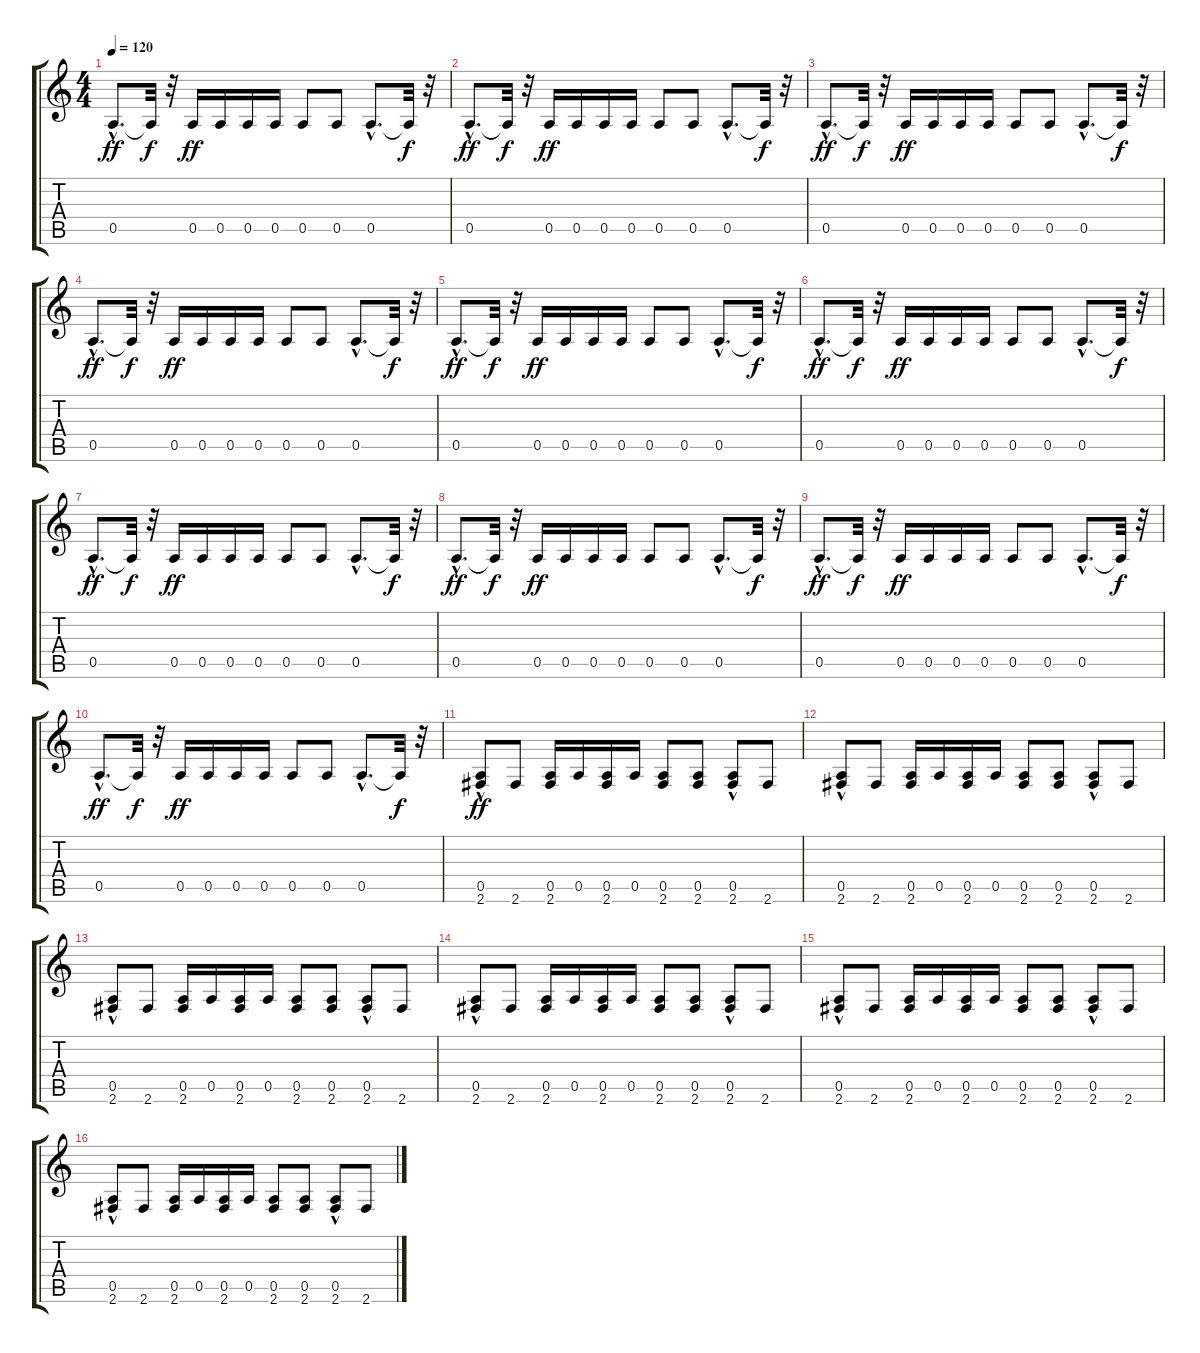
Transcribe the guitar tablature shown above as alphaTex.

\track "" {instrument acousticguitarnylon}
\staff {score tabs}
\tuning (E4 B3 G3 D3 A2 E2) {hide}
\ts (4 4)
\tempo 120
\clef g2
\ks c
0.5{hac}.8{d dy ff} 0.5{t}.32{dy f} r.32 0.5.16{dy ff} 0.5.16 0.5.16 0.5.16 0.5.8 0.5.8 0.5{hac}.8{d} 0.5{t}.32{dy f} r.32 |
0.5{hac}.8{d dy ff} 0.5{t}.32{dy f} r.32 0.5.16{dy ff} 0.5.16 0.5.16 0.5.16 0.5.8 0.5.8 0.5{hac}.8{d} 0.5{t}.32{dy f} r.32 |
0.5{hac}.8{d dy ff} 0.5{t}.32{dy f} r.32 0.5.16{dy ff} 0.5.16 0.5.16 0.5.16 0.5.8 0.5.8 0.5{hac}.8{d} 0.5{t}.32{dy f} r.32 |
0.5{hac}.8{d dy ff} 0.5{t}.32{dy f} r.32 0.5.16{dy ff} 0.5.16 0.5.16 0.5.16 0.5.8 0.5.8 0.5{hac}.8{d} 0.5{t}.32{dy f} r.32 |
0.5{hac}.8{d dy ff} 0.5{t}.32{dy f} r.32 0.5.16{dy ff} 0.5.16 0.5.16 0.5.16 0.5.8 0.5.8 0.5{hac}.8{d} 0.5{t}.32{dy f} r.32 |
0.5{hac}.8{d dy ff} 0.5{t}.32{dy f} r.32 0.5.16{dy ff} 0.5.16 0.5.16 0.5.16 0.5.8 0.5.8 0.5{hac}.8{d} 0.5{t}.32{dy f} r.32 |
0.5{hac}.8{d dy ff} 0.5{t}.32{dy f} r.32 0.5.16{dy ff} 0.5.16 0.5.16 0.5.16 0.5.8 0.5.8 0.5{hac}.8{d} 0.5{t}.32{dy f} r.32 |
0.5{hac}.8{d dy ff} 0.5{t}.32{dy f} r.32 0.5.16{dy ff} 0.5.16 0.5.16 0.5.16 0.5.8 0.5.8 0.5{hac}.8{d} 0.5{t}.32{dy f} r.32 |
0.5{hac}.8{d dy ff} 0.5{t}.32{dy f} r.32 0.5.16{dy ff} 0.5.16 0.5.16 0.5.16 0.5.8 0.5.8 0.5{hac}.8{d} 0.5{t}.32{dy f} r.32 |
0.5{hac}.8{d dy ff} 0.5{t}.32{dy f} r.32 0.5.16{dy ff} 0.5.16 0.5.16 0.5.16 0.5.8 0.5.8 0.5{hac}.8{d} 0.5{t}.32{dy f} r.32 |
(0.5{hac} 2.6).8{dy ff} 2.6.8 (0.5 2.6).16 0.5.16 (0.5 2.6).16 0.5.16 (0.5 2.6).8 (0.5 2.6).8 (0.5{hac} 2.6).8 2.6.8 |
(0.5{hac} 2.6).8 2.6.8 (0.5 2.6).16 0.5.16 (0.5 2.6).16 0.5.16 (0.5 2.6).8 (0.5 2.6).8 (0.5{hac} 2.6).8 2.6.8 |
(0.5{hac} 2.6).8 2.6.8 (0.5 2.6).16 0.5.16 (0.5 2.6).16 0.5.16 (0.5 2.6).8 (0.5 2.6).8 (0.5{hac} 2.6).8 2.6.8 |
(0.5{hac} 2.6).8 2.6.8 (0.5 2.6).16 0.5.16 (0.5 2.6).16 0.5.16 (0.5 2.6).8 (0.5 2.6).8 (0.5{hac} 2.6).8 2.6.8 |
(0.5{hac} 2.6).8 2.6.8 (0.5 2.6).16 0.5.16 (0.5 2.6).16 0.5.16 (0.5 2.6).8 (0.5 2.6).8 (0.5{hac} 2.6).8 2.6.8 |
(0.5{hac} 2.6).8 2.6.8 (0.5 2.6).16 0.5.16 (0.5 2.6).16 0.5.16 (0.5 2.6).8 (0.5 2.6).8 (0.5{hac} 2.6).8 2.6.8
